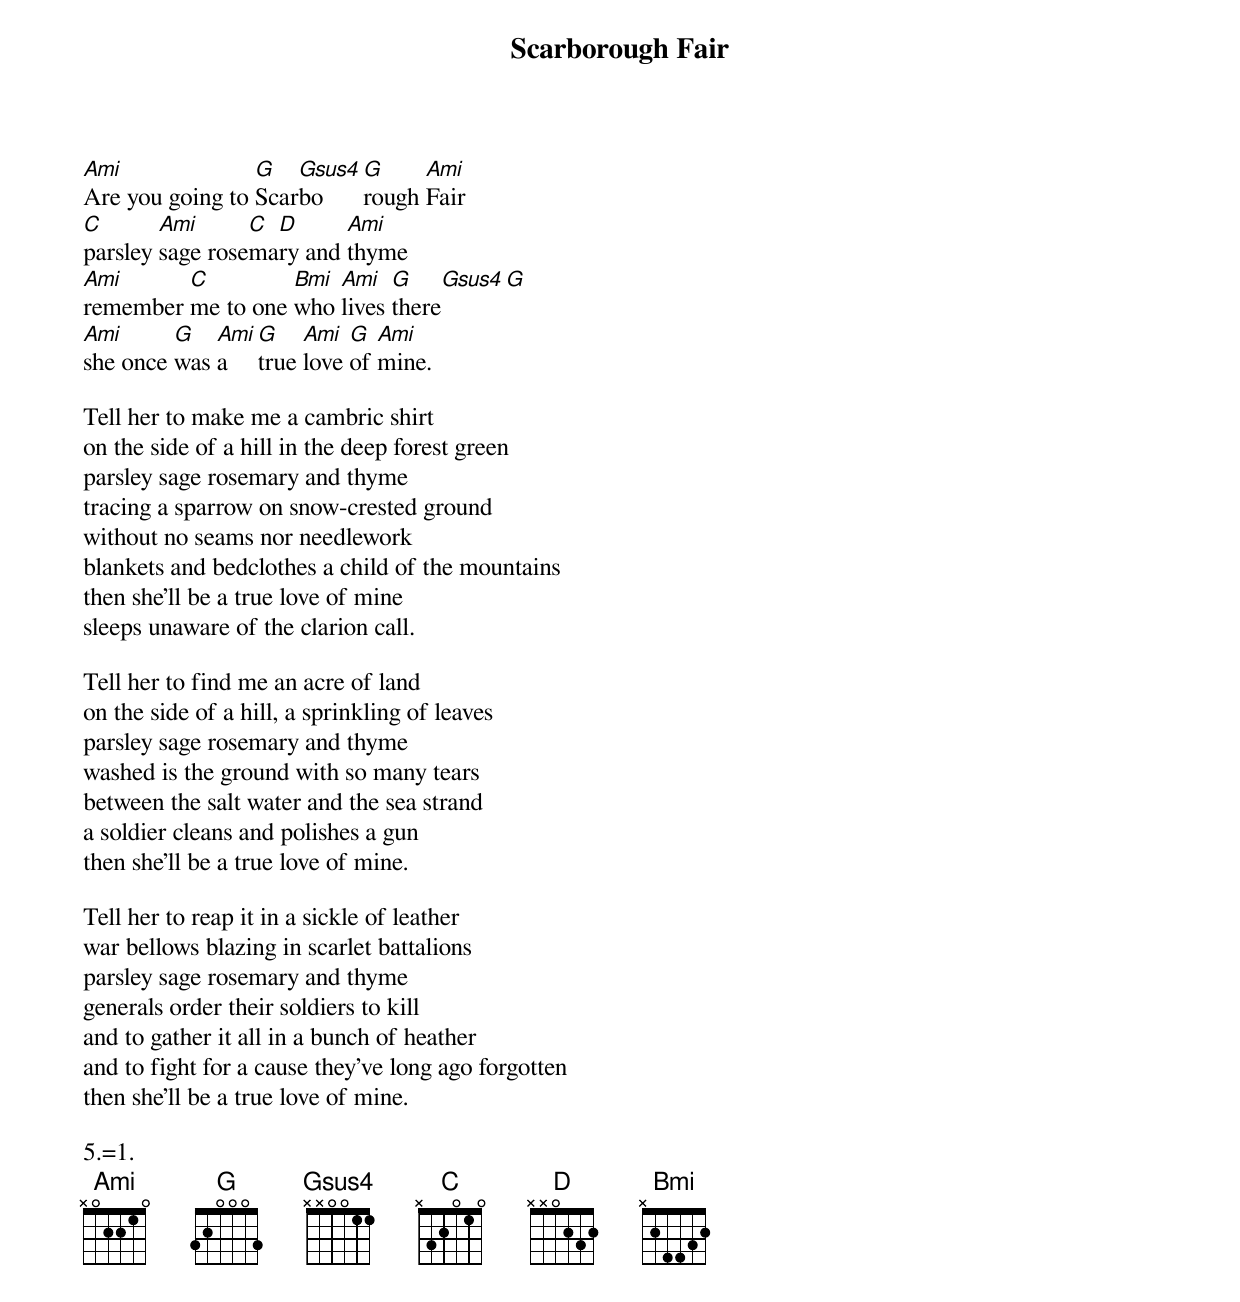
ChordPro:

{title: Scarborough Fair}
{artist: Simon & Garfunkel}
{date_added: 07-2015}
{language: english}
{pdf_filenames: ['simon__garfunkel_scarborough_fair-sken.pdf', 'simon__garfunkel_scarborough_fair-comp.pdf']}
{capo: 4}
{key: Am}
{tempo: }
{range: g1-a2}
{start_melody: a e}
{start_of_verse}
[Ami]Are you going to [G]Scar[Gsus4]bo[G]rough [Ami]Fair
[C]parsley [Ami]sage rose[C]ma[D]ry and [Ami]thyme
[Ami]remember [C]me to one [Bmi]who [Ami]lives [G]there[Gsus4][G]
[Ami]she once [G]was [Ami]a [G]true [Ami]love [G]of [Ami]mine.
{end_of_verse}

{start_of_verse}
Tell her to make me a cambric shirt
on the side of a hill in the deep forest green
parsley sage rosemary and thyme
tracing a sparrow on snow-crested ground
without no seams nor needlework
blankets and bedclothes a child of the mountains
then she'll be a true love of mine
sleeps unaware of the clarion call.
{end_of_verse}

{start_of_verse}
Tell her to find me an acre of land
on the side of a hill, a sprinkling of leaves
parsley sage rosemary and thyme
washed is the ground with so many tears
between the salt water and the sea strand
a soldier cleans and polishes a gun
then she'll be a true love of mine.
{end_of_verse}

{start_of_verse}
Tell her to reap it in a sickle of leather
war bellows blazing in scarlet battalions
parsley sage rosemary and thyme
generals order their soldiers to kill
and to gather it all in a bunch of heather
and to fight for a cause they've long ago forgotten
then she'll be a true love of mine.
{end_of_verse}

{start_of_verse}
5.=1.
{end_of_verse}
